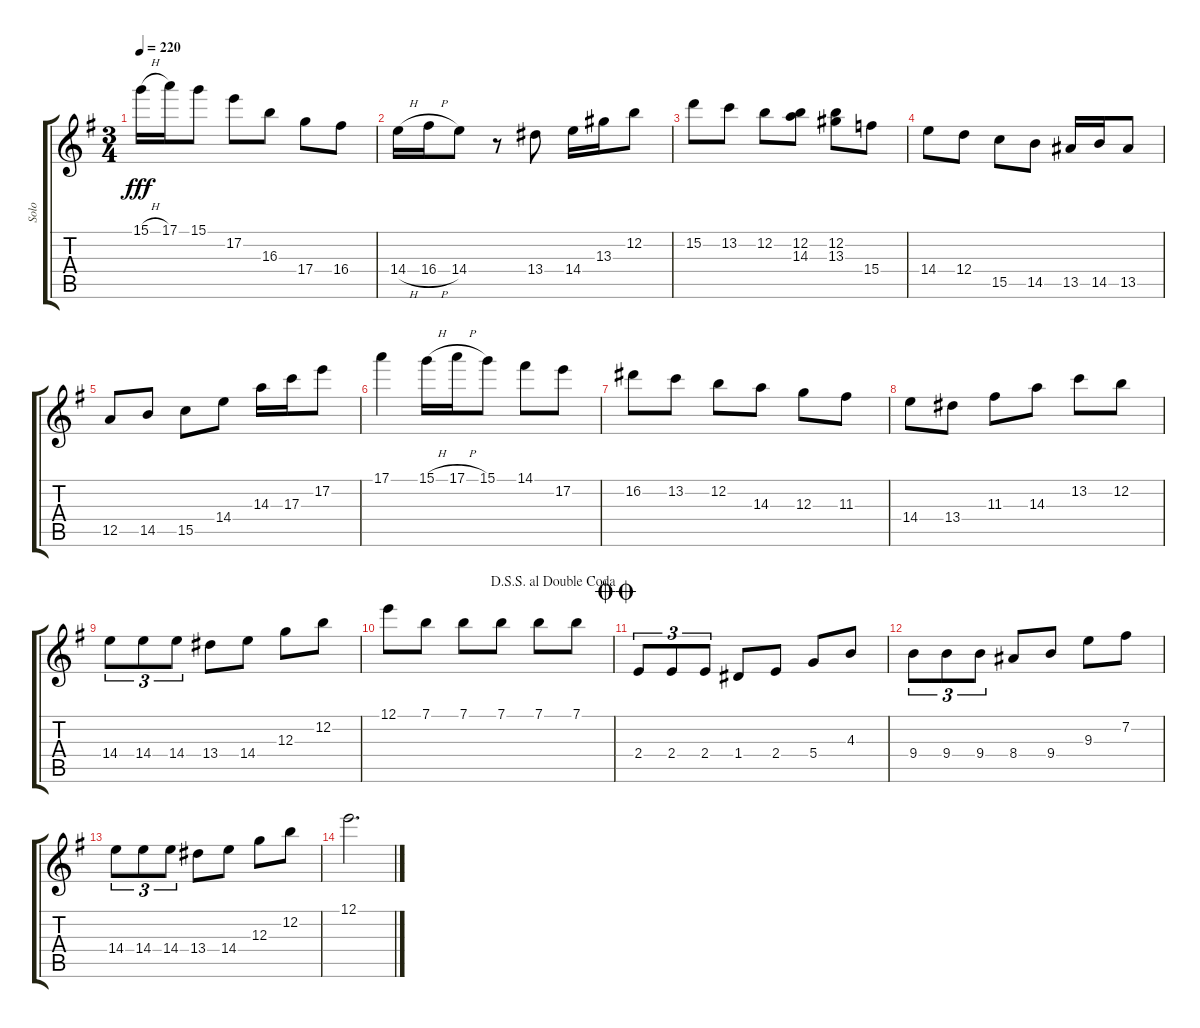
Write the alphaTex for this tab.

\track ("Solo" "Solo") {instrument acousticguitarnylon}
\staff {score tabs}
\tuning (E4 B3 G3 D3 A2 E2) {hide}
\ts (3 4)
\tempo 220
\clef g2
\ks g
15.1{h}.16{dy fff} 17.1.16 15.1.8 17.2.8 16.3.8 17.4.8 16.4.8 |
14.4{h}.16 16.4{h}.16 14.4.8 r.8 13.4.8 14.4.16 13.3.16 12.2.8 |
15.2.8 13.2.8 12.2.8 (12.2 14.3).8 (12.2 13.3).8 15.4.8 |
14.4.8 12.4.8 15.5.8 14.5.8 13.5.16 14.5.16 13.5.8 |
12.5.8 14.5.8 15.5.8 14.4.8 14.3.16 17.3.16 17.2.8 |
17.1.4 15.1{h}.16 17.1{h}.16 15.1.8 14.1.8 17.2.8 |
16.2.8 13.2.8 12.2.8 14.3.8 12.3.8 11.3.8 |
14.4.8 13.4.8 11.3.8 14.3.8 13.2.8 12.2.8 |
14.4.8{tu (3 2)} 14.4.8{tu (3 2)} 14.4.8{tu (3 2)} 13.4.8 14.4.8 12.3.8 12.2.8 |
\jump dalsegnosegnoaldoublecoda
12.1.8 7.1.8 7.1.8 7.1.8 7.1.8 7.1.8 |
\jump doublecoda
2.4.8{tu (3 2)} 2.4.8{tu (3 2)} 2.4.8{tu (3 2)} 1.4.8 2.4.8 5.4.8 4.3.8 |
9.4.8{tu (3 2)} 9.4.8{tu (3 2)} 9.4.8{tu (3 2)} 8.4.8 9.4.8 9.3.8 7.2.8 |
14.4.8{tu (3 2)} 14.4.8{tu (3 2)} 14.4.8{tu (3 2)} 13.4.8 14.4.8 12.3.8 12.2.8 |
12.1.2{d}
